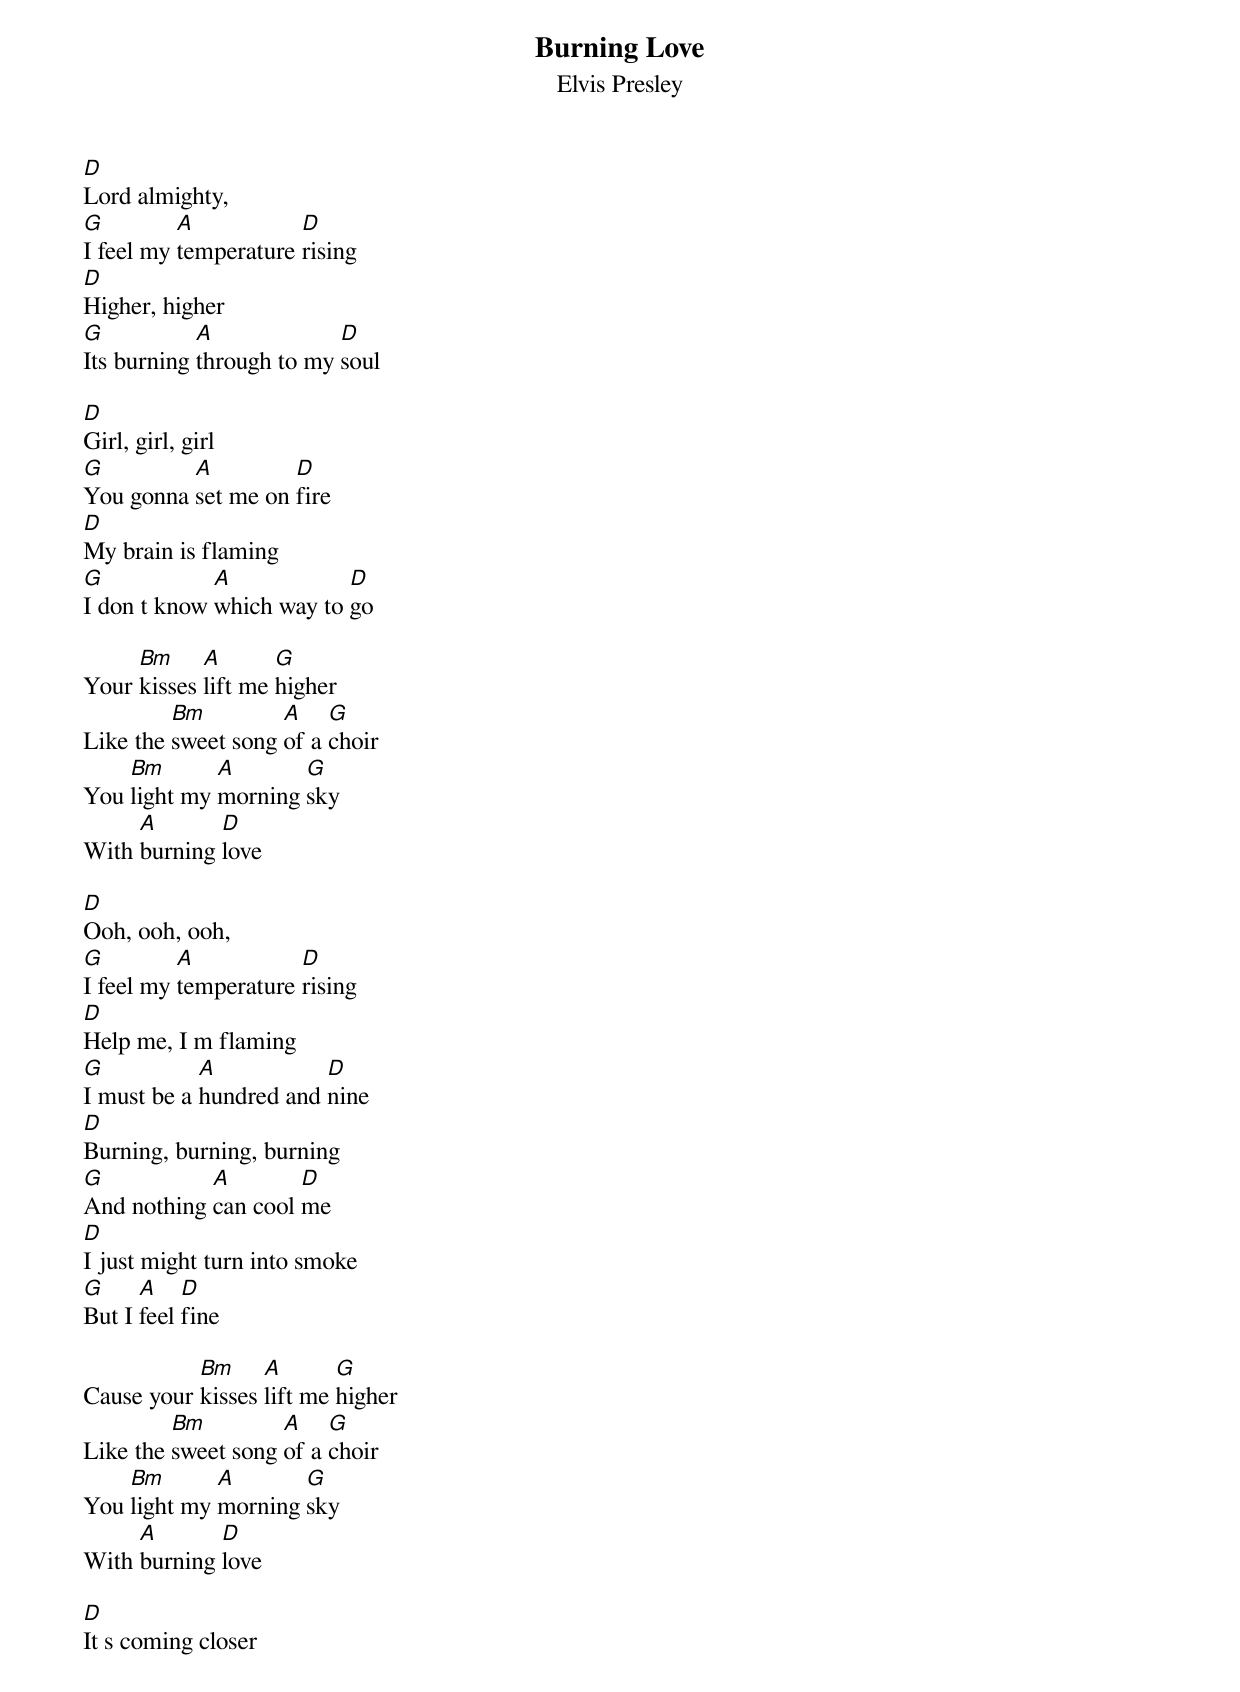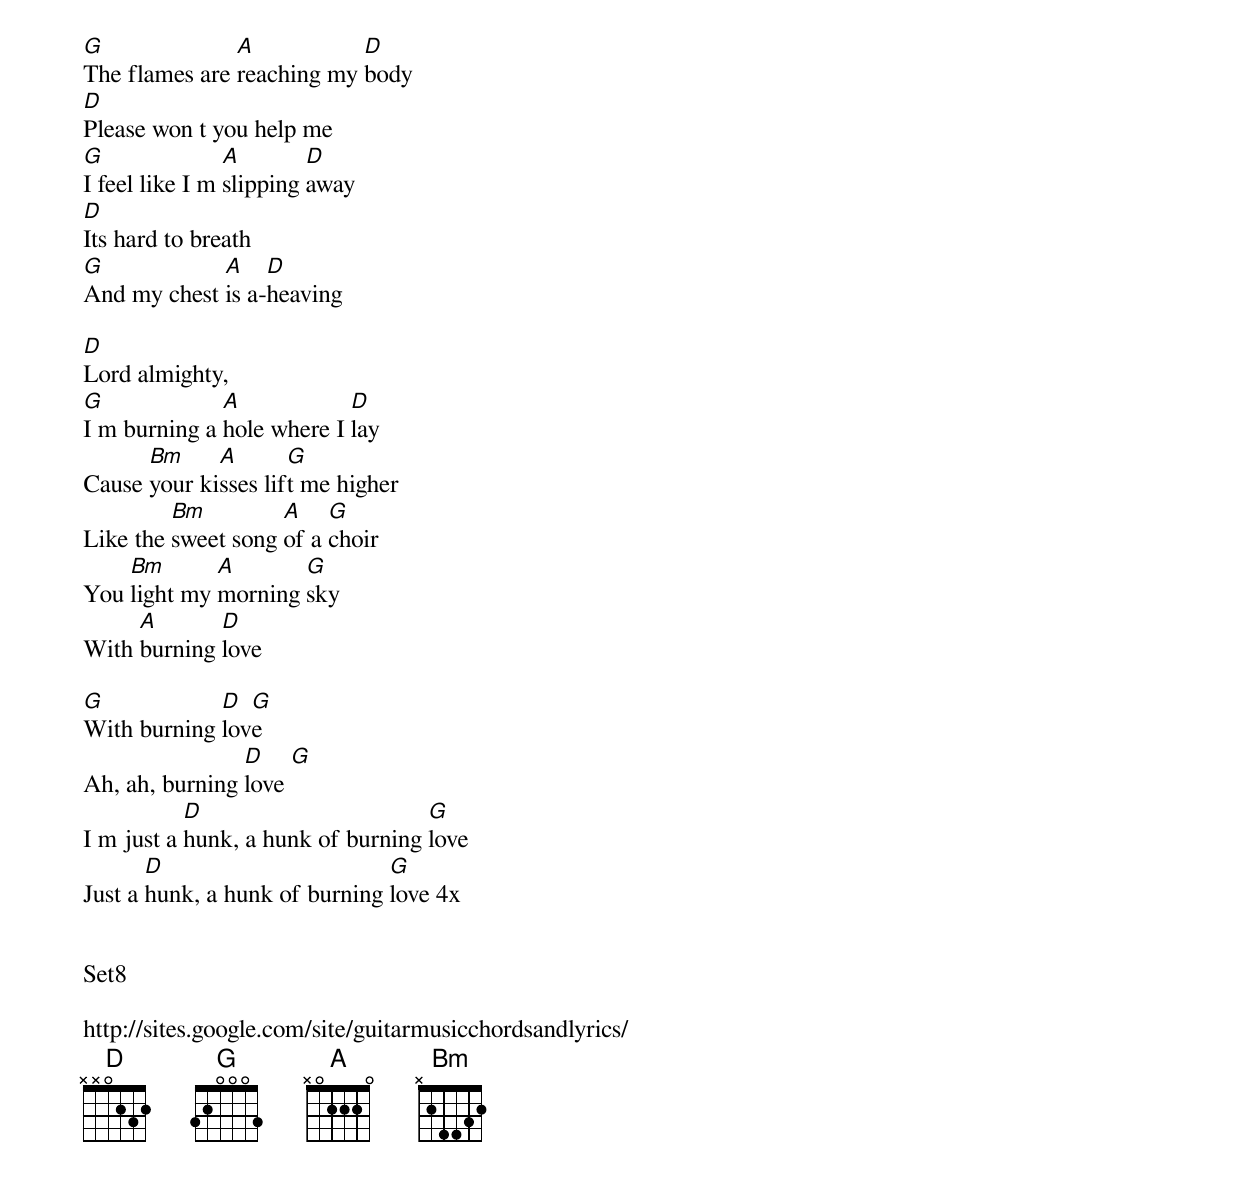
{title: Burning Love}
{subtitle: Elvis Presley}

[D]Lord almighty,
[G]I feel my [A]temperature [D]rising
[D]Higher, higher
[G]Its burning [A]through to my [D]soul

[D]Girl, girl, girl
[G]You gonna [A]set me on [D]fire
[D]My brain is flaming
[G]I don t know [A]which way to [D]go

Your [Bm]kisses [A]lift me [G]higher
Like the [Bm]sweet song [A]of a [G]choir
You [Bm]light my [A]morning [G]sky
With [A]burning [D]love

[D]Ooh, ooh, ooh,
[G]I feel my [A]temperature [D]rising
[D]Help me, I m flaming
[G]I must be a [A]hundred and [D]nine
[D]Burning, burning, burning
[G]And nothing [A]can cool [D]me
[D]I just might turn into smoke
[G]But I [A]feel [D]fine

Cause your [Bm]kisses [A]lift me [G]higher
Like the [Bm]sweet song [A]of a [G]choir
You [Bm]light my [A]morning [G]sky
With [A]burning [D]love

[D]It s coming closer
[G]The flames are [A]reaching my [D]body
[D]Please won t you help me
[G]I feel like I m [A]slipping [D]away
[D]Its hard to breath
[G]And my chest [A]is a-[D]heaving

[D]Lord almighty,
[G]I m burning a [A]hole where I [D]lay
Cause [Bm]your ki[A]sses lif[G]t me higher
Like the [Bm]sweet song [A]of a [G]choir
You [Bm]light my [A]morning [G]sky
With [A]burning [D]love

[G]With burning [D]lov[G]e
Ah, ah, burning [D]love [G]
I m just a [D]hunk, a hunk of burning [G]love
Just a [D]hunk, a hunk of burning [G]love 4x


Set8

http://sites.google.com/site/guitarmusicchordsandlyrics/
